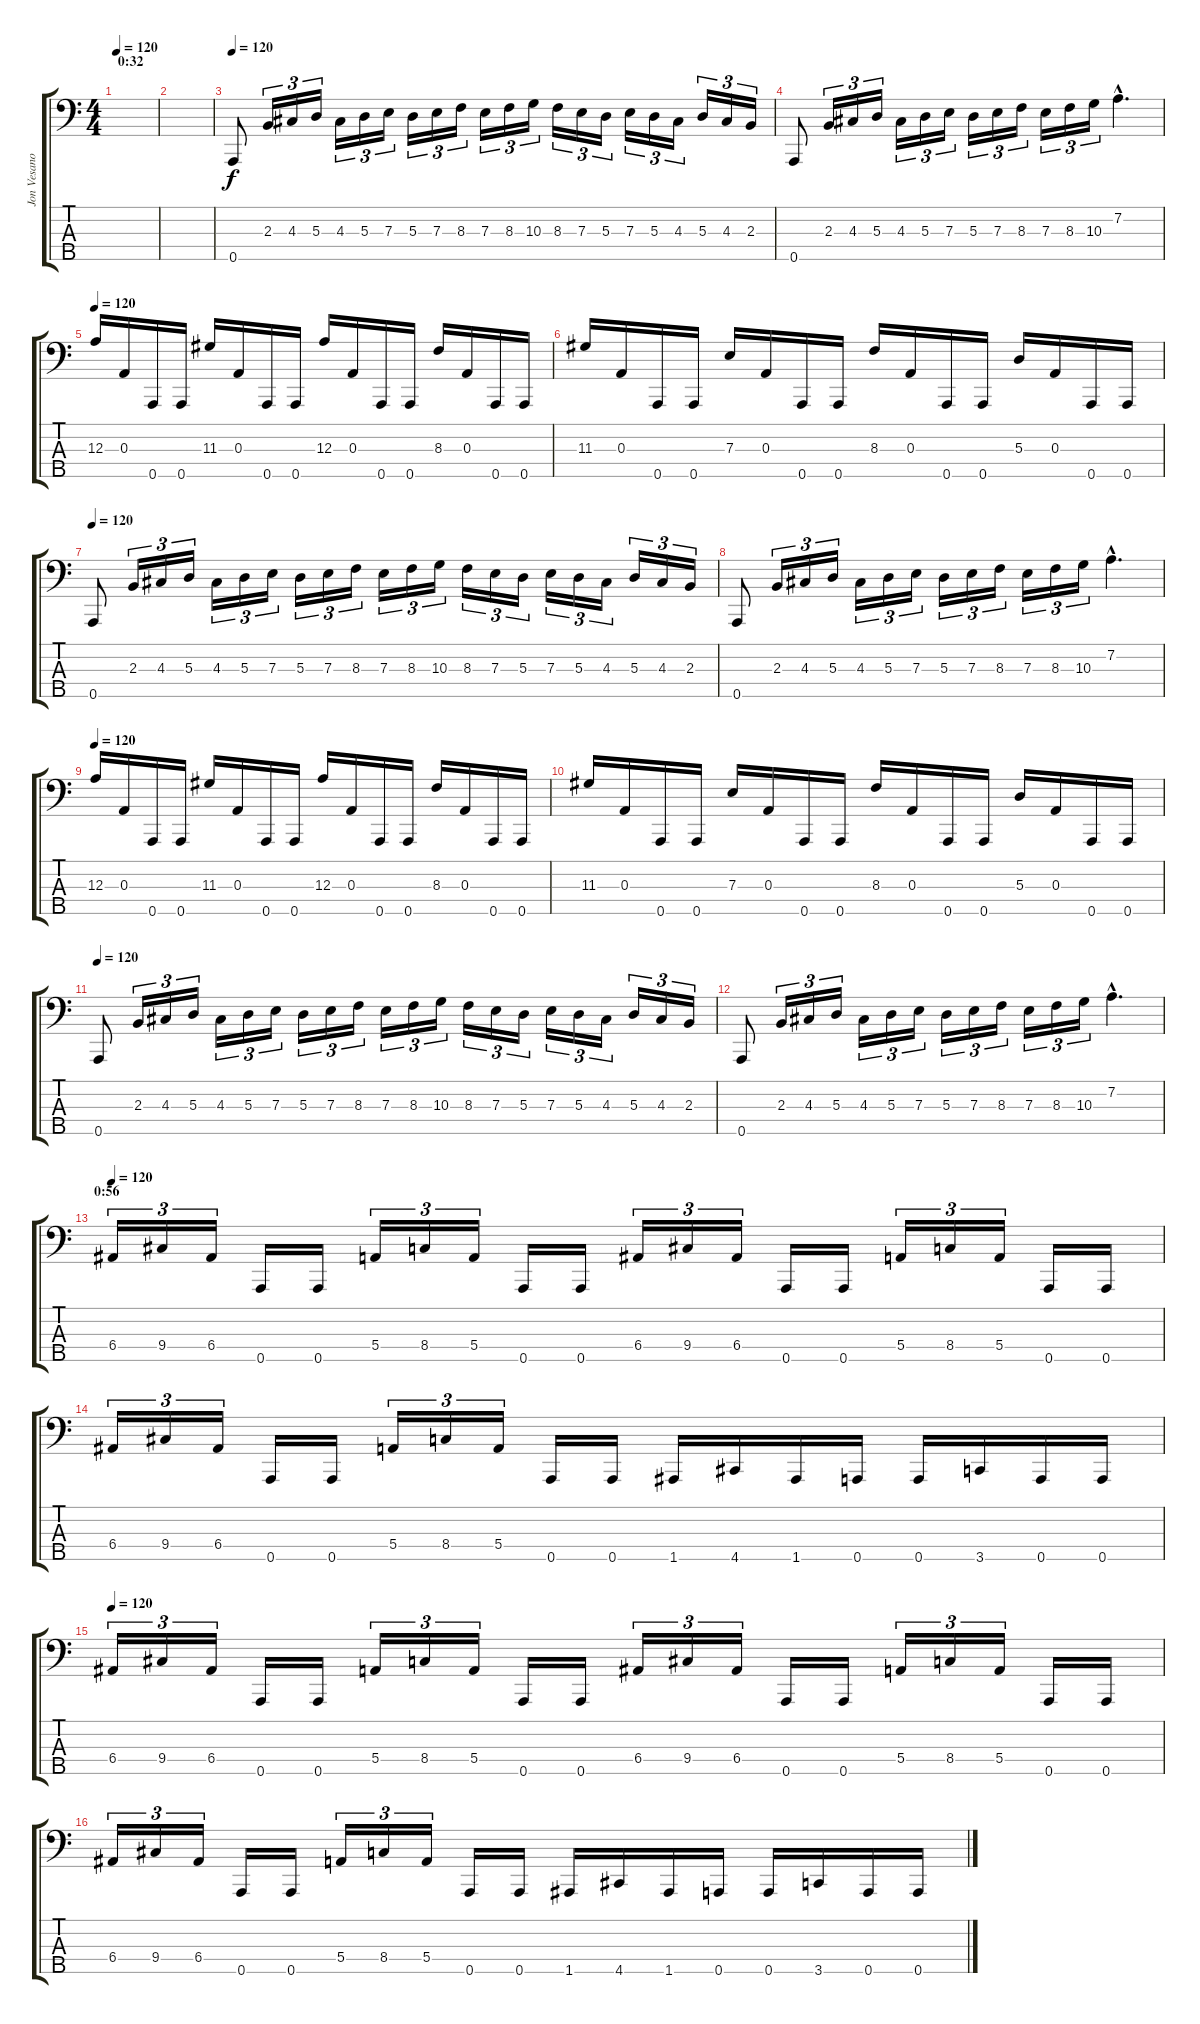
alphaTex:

\track ("Jon Vesano" "Jon Vesano") {instrument electricbasspick}
\staff {score tabs}
\tuning (G2 D2 A1 E1 A0) {hide}
\ts (4 4)
\section ("" "0:32")
\tempo 120
\clef f4
\ks c
|
|
\tempo 120
0.5.8 2.3.16{tu (3 2)} 4.3.16{tu (3 2)} 5.3.16{tu (3 2)} 4.3.16{tu (3 2)} 5.3.16{tu (3 2)} 7.3.16{tu (3 2)} 5.3.16{tu (3 2)} 7.3.16{tu (3 2)} 8.3.16{tu (3 2)} 7.3.16{tu (3 2)} 8.3.16{tu (3 2)} 10.3.16{tu (3 2)} 8.3.16{tu (3 2)} 7.3.16{tu (3 2)} 5.3.16{tu (3 2)} 7.3.16{tu (3 2)} 5.3.16{tu (3 2)} 4.3.16{tu (3 2)} 5.3.16{tu (3 2)} 4.3.16{tu (3 2)} 2.3.16{tu (3 2)} |
0.5.8 2.3.16{tu (3 2)} 4.3.16{tu (3 2)} 5.3.16{tu (3 2)} 4.3.16{tu (3 2)} 5.3.16{tu (3 2)} 7.3.16{tu (3 2)} 5.3.16{tu (3 2)} 7.3.16{tu (3 2)} 8.3.16{tu (3 2)} 7.3.16{tu (3 2)} 8.3.16{tu (3 2)} 10.3.16{tu (3 2)} 7.2{hac}.4{d} |
\tempo 120
12.3.16 0.3.16 0.5.16 0.5.16 11.3.16 0.3.16 0.5.16 0.5.16 12.3.16 0.3.16 0.5.16 0.5.16 8.3.16 0.3.16 0.5.16 0.5.16 |
11.3.16 0.3.16 0.5.16 0.5.16 7.3.16 0.3.16 0.5.16 0.5.16 8.3.16 0.3.16 0.5.16 0.5.16 5.3.16 0.3.16 0.5.16 0.5.16 |
\tempo 120
0.5.8 2.3.16{tu (3 2)} 4.3.16{tu (3 2)} 5.3.16{tu (3 2)} 4.3.16{tu (3 2)} 5.3.16{tu (3 2)} 7.3.16{tu (3 2)} 5.3.16{tu (3 2)} 7.3.16{tu (3 2)} 8.3.16{tu (3 2)} 7.3.16{tu (3 2)} 8.3.16{tu (3 2)} 10.3.16{tu (3 2)} 8.3.16{tu (3 2)} 7.3.16{tu (3 2)} 5.3.16{tu (3 2)} 7.3.16{tu (3 2)} 5.3.16{tu (3 2)} 4.3.16{tu (3 2)} 5.3.16{tu (3 2)} 4.3.16{tu (3 2)} 2.3.16{tu (3 2)} |
0.5.8 2.3.16{tu (3 2)} 4.3.16{tu (3 2)} 5.3.16{tu (3 2)} 4.3.16{tu (3 2)} 5.3.16{tu (3 2)} 7.3.16{tu (3 2)} 5.3.16{tu (3 2)} 7.3.16{tu (3 2)} 8.3.16{tu (3 2)} 7.3.16{tu (3 2)} 8.3.16{tu (3 2)} 10.3.16{tu (3 2)} 7.2{hac}.4{d} |
\tempo 120
12.3.16 0.3.16 0.5.16 0.5.16 11.3.16 0.3.16 0.5.16 0.5.16 12.3.16 0.3.16 0.5.16 0.5.16 8.3.16 0.3.16 0.5.16 0.5.16 |
11.3.16 0.3.16 0.5.16 0.5.16 7.3.16 0.3.16 0.5.16 0.5.16 8.3.16 0.3.16 0.5.16 0.5.16 5.3.16 0.3.16 0.5.16 0.5.16 |
\tempo 120
0.5.8 2.3.16{tu (3 2)} 4.3.16{tu (3 2)} 5.3.16{tu (3 2)} 4.3.16{tu (3 2)} 5.3.16{tu (3 2)} 7.3.16{tu (3 2)} 5.3.16{tu (3 2)} 7.3.16{tu (3 2)} 8.3.16{tu (3 2)} 7.3.16{tu (3 2)} 8.3.16{tu (3 2)} 10.3.16{tu (3 2)} 8.3.16{tu (3 2)} 7.3.16{tu (3 2)} 5.3.16{tu (3 2)} 7.3.16{tu (3 2)} 5.3.16{tu (3 2)} 4.3.16{tu (3 2)} 5.3.16{tu (3 2)} 4.3.16{tu (3 2)} 2.3.16{tu (3 2)} |
0.5.8 2.3.16{tu (3 2)} 4.3.16{tu (3 2)} 5.3.16{tu (3 2)} 4.3.16{tu (3 2)} 5.3.16{tu (3 2)} 7.3.16{tu (3 2)} 5.3.16{tu (3 2)} 7.3.16{tu (3 2)} 8.3.16{tu (3 2)} 7.3.16{tu (3 2)} 8.3.16{tu (3 2)} 10.3.16{tu (3 2)} 7.2{hac}.4{d} |
\section ("" "0:56")
\tempo 120
6.4.16{tu (3 2)} 9.4.16{tu (3 2)} 6.4.16{tu (3 2)} 0.5.16 0.5.16 5.4.16{tu (3 2)} 8.4.16{tu (3 2)} 5.4.16{tu (3 2)} 0.5.16 0.5.16 6.4.16{tu (3 2)} 9.4.16{tu (3 2)} 6.4.16{tu (3 2)} 0.5.16 0.5.16 5.4.16{tu (3 2)} 8.4.16{tu (3 2)} 5.4.16{tu (3 2)} 0.5.16 0.5.16 |
6.4.16{tu (3 2)} 9.4.16{tu (3 2)} 6.4.16{tu (3 2)} 0.5.16 0.5.16 5.4.16{tu (3 2)} 8.4.16{tu (3 2)} 5.4.16{tu (3 2)} 0.5.16 0.5.16 1.5.16 4.5.16 1.5.16 0.5.16 0.5.16 3.5.16 0.5.16 0.5.16 |
\tempo 120
6.4.16{tu (3 2)} 9.4.16{tu (3 2)} 6.4.16{tu (3 2)} 0.5.16 0.5.16 5.4.16{tu (3 2)} 8.4.16{tu (3 2)} 5.4.16{tu (3 2)} 0.5.16 0.5.16 6.4.16{tu (3 2)} 9.4.16{tu (3 2)} 6.4.16{tu (3 2)} 0.5.16 0.5.16 5.4.16{tu (3 2)} 8.4.16{tu (3 2)} 5.4.16{tu (3 2)} 0.5.16 0.5.16 |
6.4.16{tu (3 2)} 9.4.16{tu (3 2)} 6.4.16{tu (3 2)} 0.5.16 0.5.16 5.4.16{tu (3 2)} 8.4.16{tu (3 2)} 5.4.16{tu (3 2)} 0.5.16 0.5.16 1.5.16 4.5.16 1.5.16 0.5.16 0.5.16 3.5.16 0.5.16 0.5.16
